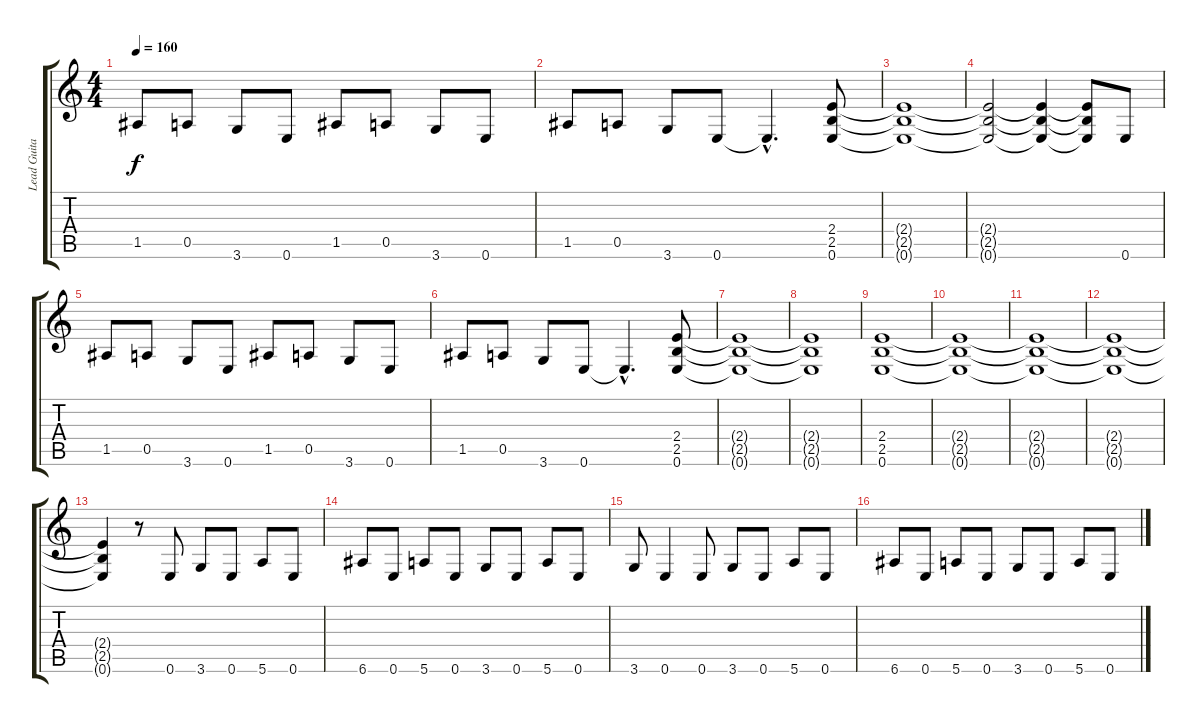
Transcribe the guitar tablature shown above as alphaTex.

\track ("Lead Guitar" "Lead Guita") {instrument overdrivenguitar}
\staff {score tabs}
\tuning (E4 B3 G3 D3 A2 E2) {hide}
\ts (4 4)
\tempo 160
\clef g2
\ks c
1.5.8{dy f} 0.5.8 3.6.8 0.6.8 1.5.8 0.5.8 3.6.8 0.6.8 |
1.5.8 0.5.8 3.6.8 0.6.8 0.6{hac t}.4{d} (2.4 2.5 0.6).8 |
(2.4{t} 2.5{t} 0.6{t}).1 |
(2.4{t} 2.5{t} 0.6{t}).2 (2.4{t} 2.5{t} 0.6{t}).4 (2.4{t} 2.5{t} 0.6{t}).8 0.6.8 |
1.5.8 0.5.8 3.6.8 0.6.8 1.5.8 0.5.8 3.6.8 0.6.8 |
1.5.8 0.5.8 3.6.8 0.6.8 0.6{hac t}.4{d} (2.4 2.5 0.6).8 |
(2.4{t} 2.5{t} 0.6{t}).1 |
(2.4{t} 2.5{t} 0.6{t}).1 |
(2.4 2.5 0.6).1 |
(2.4{t} 2.5{t} 0.6{t}).1 |
(2.4{t} 2.5{t} 0.6{t}).1 |
(2.4{t} 2.5{t} 0.6{t}).1 |
(2.4{t} 2.5{t} 0.6{t}).4 r.8 0.6.8 3.6.8 0.6.8 5.6.8 0.6.8 |
6.6.8 0.6.8 5.6.8 0.6.8 3.6.8 0.6.8 5.6.8 0.6.8 |
3.6.8 0.6.4 0.6.8 3.6.8 0.6.8 5.6.8 0.6.8 |
6.6.8 0.6.8 5.6.8 0.6.8 3.6.8 0.6.8 5.6.8 0.6.8
